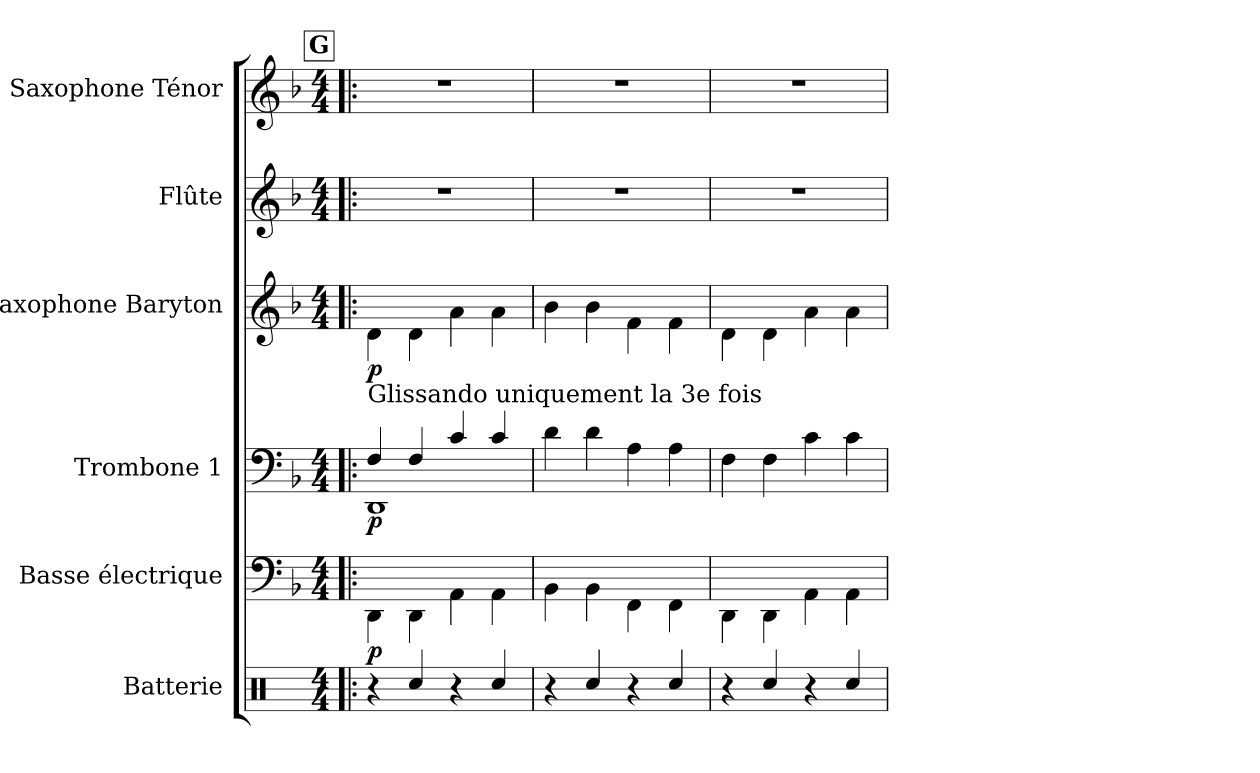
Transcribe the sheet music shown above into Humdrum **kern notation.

**kern	**kern	**dynam	**kern	**dynam	**kern	**dynam	**kern	**kern
*part6	*part5	*part5	*part4	*part4	*part3	*part3	*part2	*part1
*staff6	*staff5	*staff5	*staff4	*staff4	*staff3	*staff3	*staff2	*staff1
*I"Batterie	*I"Basse électrique	*	*I"Trombone 1	*	*I"Saxophone Baryton	*	*I"Flûte	*I"Saxophone Ténor
*I'Bat.	*I'B. él.	*	*I'Tbn. 1	*	*I'Sax. Bar.	*	*I'Fl.	*I'Sax. T.
*clefX	*	*	*clefF4	*	*clefG2	*	*clefG2	*clefG2
*	*ITrd7c12	*	*	*	*ITrd12c21	*	*	*ITrd8c14
*k[]	*k[b-]	*	*k[b-]	*	*k[b-]	*	*k[b-]	*k[b-]
*M4/4	*M4/4	*	*M4/4	*	*M4/4	*	*M4/4	*M4/4
!!LO:REH:place=s1:a:B:fs=14:t=G
=39!|:	=39!|:	=39!|:	=39!|:	=39!|:	=39!|:	=39!|:	=39!|:	=39!|:
*	*	*	*^	*	*	*	*	*
!	!	!	!LO:TX:a:t=Glissando uniquement la 3e fois	!	!	!	!	!	!
!	!	!LO:DY:b	!	!	!LO:DY:b	!	!LO:DY:b	!	!
4r	4DDD\	p	4F/	1DD	p	4D\	p	1r	1r
4Rcc/	4DDD\	.	4F/	.	.	4D\	.	.	.
4r	4AAA\	.	4c/	.	.	4A\	.	.	.
4Rcc/	4AAA\	.	4c/	.	.	4A\	.	.	.
*	*	*	*v	*v	*	*	*	*	*
=40	=40	=40	=40	=40	=40	=40	=40	=40
4r	4BBB-\	.	4d\	.	4B-\	.	1r	1r
4Rcc/	4BBB-\	.	4d\	.	4B-\	.	.	.
4r	4FFF\	.	4A\	.	4F\	.	.	.
4Rcc/	4FFF\	.	4A\	.	4F\	.	.	.
=41	=41	=41	=41	=41	=41	=41	=41	=41
4r	4DDD\	.	4F\	.	4D\	.	1r	1r
4Rcc/	4DDD\	.	4F\	.	4D\	.	.	.
4r	4AAA\	.	4c\	.	4A\	.	.	.
4Rcc/	4AAA\	.	4c\	.	4A\	.	.	.
=	=	=	=	=	=	=	=	=
*-	*-	*-	*-	*-	*-	*-	*-	*-
